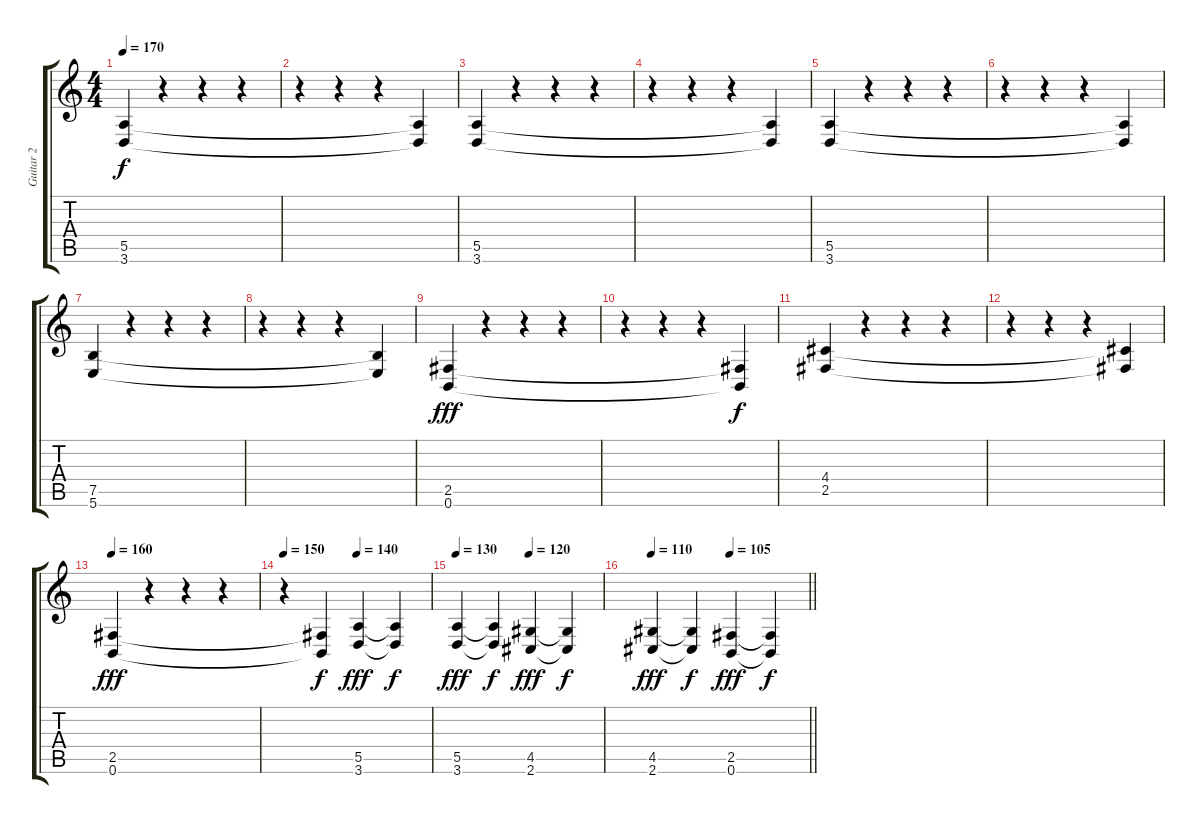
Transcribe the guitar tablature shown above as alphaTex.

\track ("Guitar 2" "Guitar 2") {instrument overdrivenguitar}
\staff {score tabs}
\tuning (B3 Gb3 D3 A2 E2 B1) {hide}
\ts (4 4)
\tempo 170
\clef g2
\ks c
(5.5 3.6).4{dy f} r.4 r.4 r.4 |
r.4 r.4 r.4 (5.5{t} 3.6{t}).4 |
(5.5 3.6).4 r.4 r.4 r.4 |
r.4 r.4 r.4 (5.5{t} 3.6{t}).4 |
(5.5 3.6).4 r.4 r.4 r.4 |
r.4 r.4 r.4 (5.5{t} 3.6{t}).4 |
(7.5 5.6).4 r.4 r.4 r.4 |
r.4 r.4 r.4 (7.5{t} 5.6{t}).4 |
(2.5 0.6).4{dy fff} r.4 r.4 r.4 |
r.4 r.4 r.4 (2.5{t} 0.6{t}).4{dy f} |
(4.4 2.5).4 r.4 r.4 r.4 |
r.4 r.4 r.4 (4.4{t} 2.5{t}).4 |
\tempo 160
(2.5 0.6).4{dy fff} r.4 r.4 r.4 |
\tempo 150
\tempo (140 0.5)
r.4 (2.5{t} 0.6{t}).4{dy f} (5.5 3.6).4{dy fff} (5.5{t} 3.6{t}).4{dy f} |
\tempo 130
\tempo (120 0.5)
(5.5 3.6).4{dy fff} (5.5{t} 3.6{t}).4{dy f} (4.5 2.6).4{dy fff} (4.5{t} 2.6{t}).4{dy f} |
\tempo 110
\tempo (105 0.5)
\barLineRight lightlight
(4.5 2.6).4{dy fff} (4.5{t} 2.6{t}).4{dy f} (2.5 0.6).4{dy fff} (2.5{t} 0.6{t}).4{dy f}
